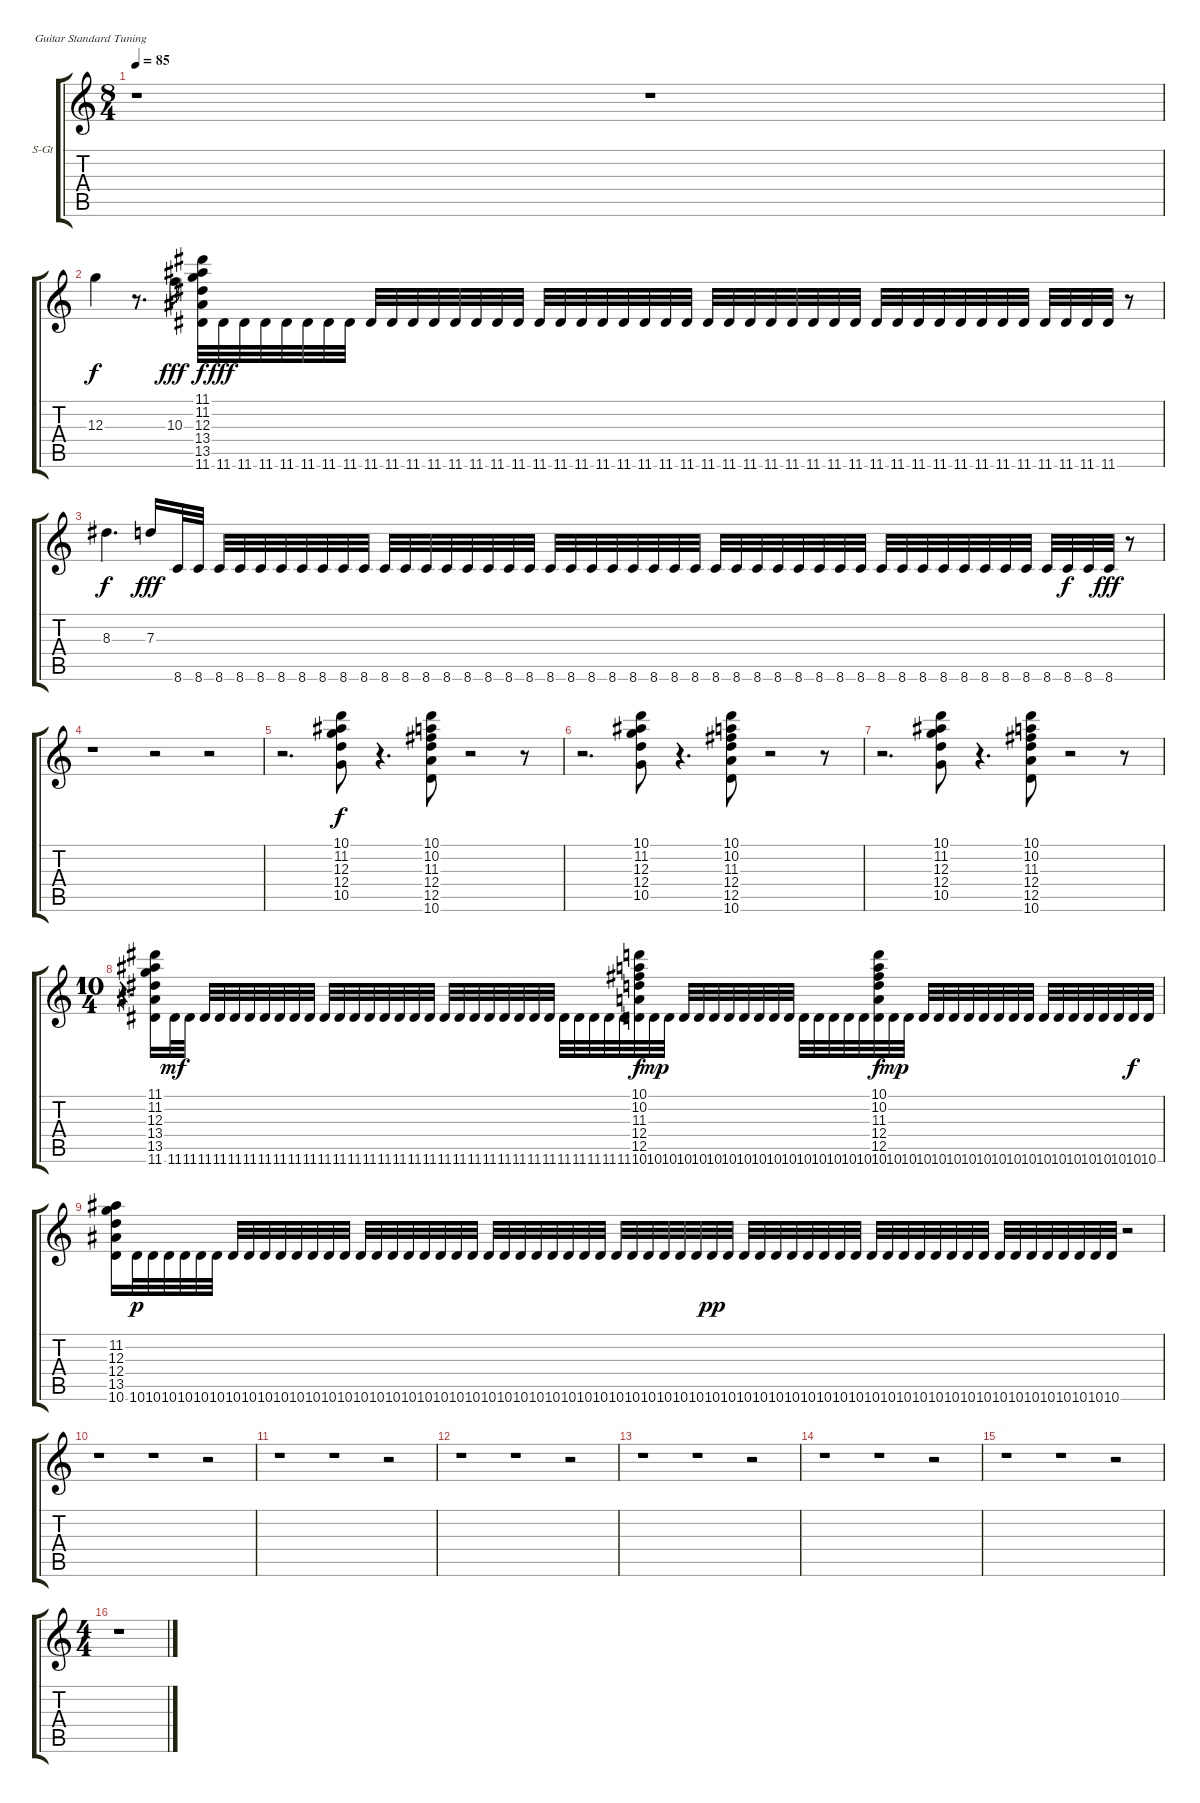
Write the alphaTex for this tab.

\bracketExtendMode groupsimilarinstruments
\firstSystemTrackNameOrientation horizontal
\otherSystemsTrackNameOrientation horizontal
\track ("" "S-Gt") {instrument stringensemble1}
\staff {score tabs}
\tuning (E4 B3 G3 D3 A2 E2)
\displaytranspose 12
\ts (8 4)
\tempo 85
\clef g2
\ks c
r.1{dy f} r.1 |
12.3.4 r.8{d} 10.3.16{dy fff} (11.1 11.2 12.3 13.4 13.5 11.6).32{dy f} 11.6.32{dy fff} 11.6.32 11.6.32 11.6.32 11.6.32 11.6.32 11.6.32 11.6.32 11.6.32 11.6.32 11.6.32 11.6.32 11.6.32 11.6.32 11.6.32 11.6.32 11.6.32 11.6.32 11.6.32 11.6.32 11.6.32 11.6.32 11.6.32 11.6.32 11.6.32 11.6.32 11.6.32 11.6.32 11.6.32 11.6.32 11.6.32 11.6.32 11.6.32 11.6.32 11.6.32 11.6.32 11.6.32 11.6.32 11.6.32 11.6.32 11.6.32 11.6.32 11.6.32 r.8 |
8.3.4{d dy f} 7.3.16{dy fff} 8.6.32 8.6.32 8.6.32 8.6.32 8.6.32 8.6.32 8.6.32 8.6.32 8.6.32 8.6.32 8.6.32 8.6.32 8.6.32 8.6.32 8.6.32 8.6.32 8.6.32 8.6.32 8.6.32 8.6.32 8.6.32 8.6.32 8.6.32 8.6.32 8.6.32 8.6.32 8.6.32 8.6.32 8.6.32 8.6.32 8.6.32 8.6.32 8.6.32 8.6.32 8.6.32 8.6.32 8.6.32 8.6.32 8.6.32 8.6.32 8.6.32 8.6.32 8.6.32 8.6.32{dy f} 8.6.32 8.6.32{dy fff} r.8 |
r.1 r.2 r.2 |
r.2{d} (10.1 11.2 12.3 12.4 10.5).8{dy f} r.4{d} (10.1 10.2 11.3 12.4 12.5 10.6).8 r.2 r.8 |
r.2{d} (10.1 11.2 12.3 12.4 10.5).8 r.4{d} (10.1 10.2 11.3 12.4 12.5 10.6).8 r.2 r.8 |
r.2{d} (10.1 11.2 12.3 12.4 10.5).8 r.4{d} (10.1 10.2 11.3 12.4 12.5 10.6).8 r.2 r.8 |
\ts (10 4)
r.4{d} (11.1 11.2 12.3 13.4 13.5 11.6).16 11.6.32{dy mf} 11.6.32 11.6.32 11.6.32 11.6.32 11.6.32 11.6.32 11.6.32 11.6.32 11.6.32 11.6.32 11.6.32 11.6.32 11.6.32 11.6.32 11.6.32 11.6.32 11.6.32 11.6.32 11.6.32 11.6.32 11.6.32 11.6.32 11.6.32 11.6.32 11.6.32 11.6.32 11.6.32 11.6.32 11.6.32 11.6.32 (10.1 10.2 11.3 12.4 12.5 10.6).32{dy f} 10.6.32{dy mp} 10.6.32 10.6.32 10.6.32 10.6.32 10.6.32 10.6.32 10.6.32 10.6.32 10.6.32 10.6.32 10.6.32 10.6.32 10.6.32 10.6.32 (10.1 10.2 11.3 12.4 12.5 10.6).32{dy f} 10.6.32{dy mp} 10.6.32 10.6.32 10.6.32 10.6.32 10.6.32 10.6.32 10.6.32 10.6.32 10.6.32 10.6.32 10.6.32 10.6.32 10.6.32 10.6.32 10.6.32 10.6.32{dy f} 10.6.32 |
(11.2 12.3 12.4 13.5 10.6).16 10.6.32{dy p} 10.6.32 10.6.32 10.6.32 10.6.32 10.6.32 10.6.32 10.6.32 10.6.32 10.6.32 10.6.32 10.6.32 10.6.32 10.6.32 10.6.32 10.6.32 10.6.32 10.6.32 10.6.32 10.6.32 10.6.32 10.6.32 10.6.32 10.6.32 10.6.32 10.6.32 10.6.32 10.6.32 10.6.32 10.6.32 10.6.32 10.6.32 10.6.32 10.6.32 10.6.32 10.6.32 10.6.32{dy pp} 10.6.32 10.6.32 10.6.32 10.6.32 10.6.32 10.6.32 10.6.32 10.6.32 10.6.32 10.6.32 10.6.32 10.6.32 10.6.32 10.6.32 10.6.32 10.6.32 10.6.32 10.6.32 10.6.32 10.6.32 10.6.32 10.6.32 10.6.32 10.6.32 10.6.32 r.2 |
r.1 r.1 r.2 |
r.1 r.1 r.2 |
r.1 r.1 r.2 |
r.1 r.1 r.2 |
r.1 r.1 r.2 |
r.1 r.1 r.2 |
\ts (4 4)
r.1
